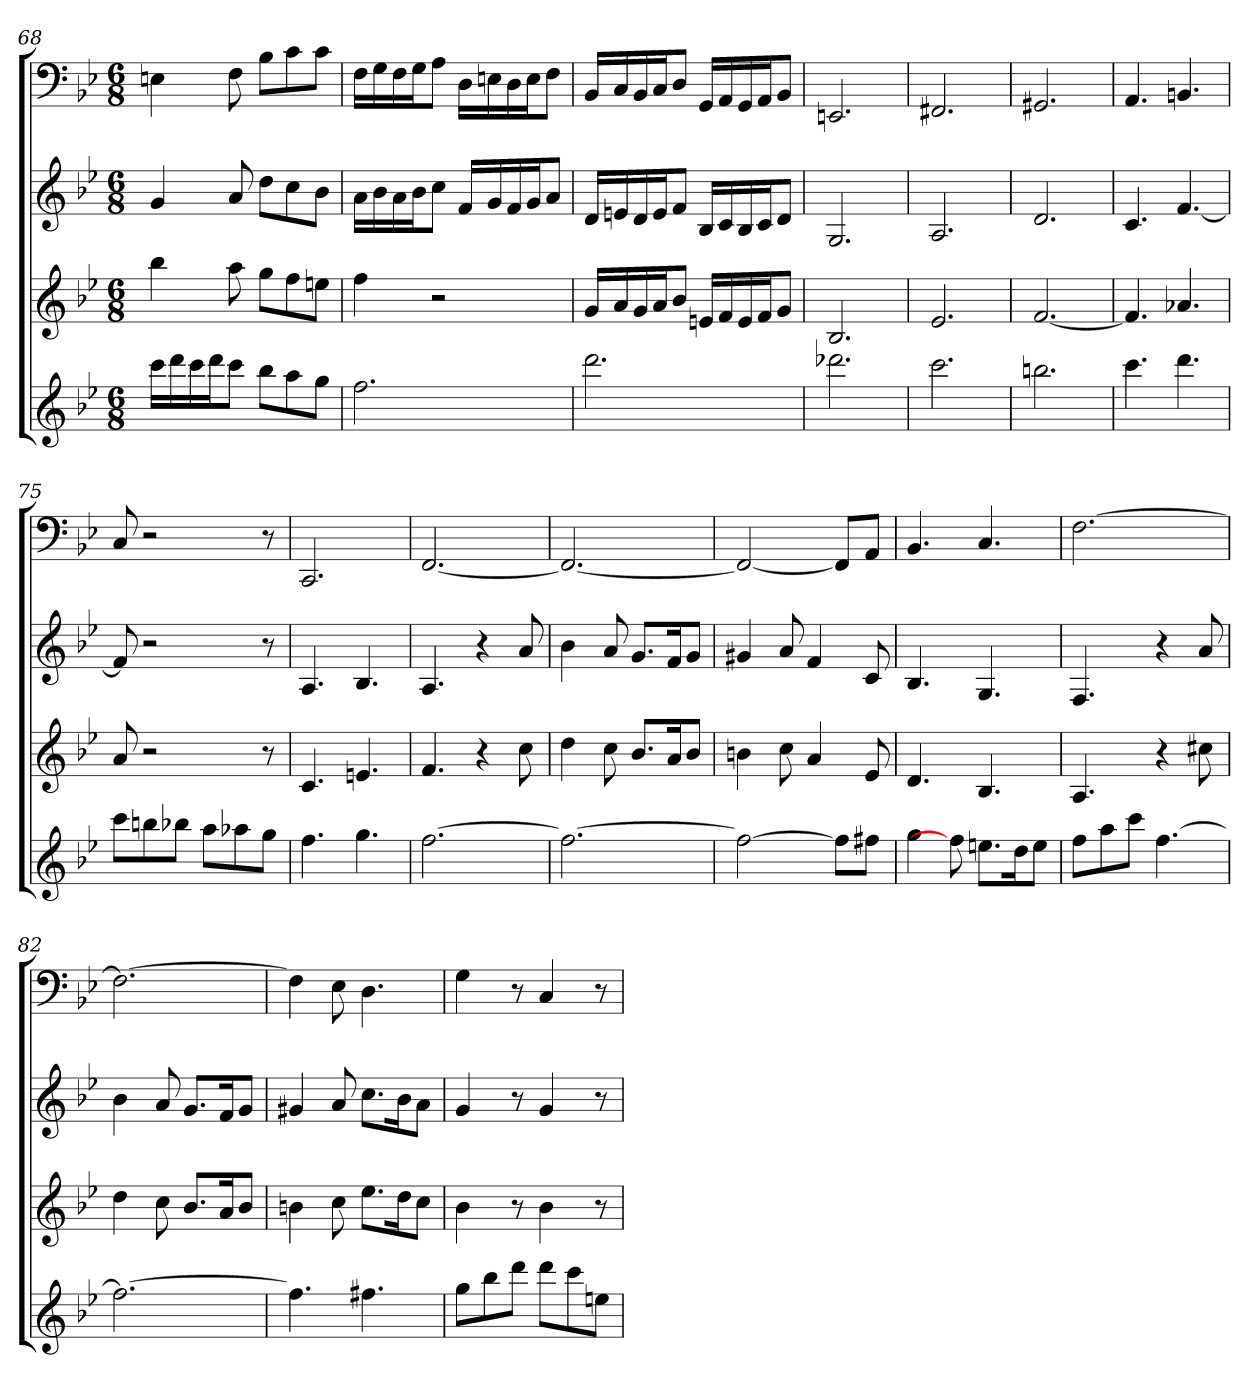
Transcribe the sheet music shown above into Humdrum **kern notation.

**kern	**kern	**kern	**kern
*part4	*part3	*part2	*part1
*staff4	*staff3	*staff2	*staff1
*k[b-e-]	*k[b-e-]	*k[b-e-]	*k[b-e-]
*B-:	*B-:	*B-:	*B-:
*M6/8	*M6/8	*M6/8	*M6/8
=68	=68	=68	=68
16cccLL	4bb-	4g	4En
16ddd	.	.	.
16ccc	.	.	.
16dddJ	.	.	.
8cccJ	8aa	8a	8F
8bb-L	8ggL	8ddL	8B-L
8aa	8ff	8cc	8c
8ggJ	8eenJ	8b-J	8cJ
=69	=69	=69	=69
2.ff	4ff	16aLL	16FLL
.	.	16b-	16G
.	.	16a	16F
.	.	16b-J	16GJ
.	2r	8ccJ	8AJ
.	.	16fLL	16DLL
.	.	16g	16En
.	.	16f	16D
.	.	16gJ	16EJ
.	.	8aJ	8FJ
=70	=70	=70	=70
2.ddd	16gLL	16dLL	16BB-LL
.	16a	16en	16C
.	16g	16d	16BB-
.	16aJ	16eJ	16CJ
.	8b-J	8fJ	8DJ
.	16enLL	16B-LL	16GGLL
.	16f	16c	16AA
.	16e	16B-	16GG
.	16fJ	16cJ	16AAJ
.	8gJ	8dJ	8BB-J
=71	=71	=71	=71
2.ddd-X	2.B-	2.G	2.EEn
=72	=72	=72	=72
2.ccc	2.e-	2.A	2.FF#X
=73	=73	=73	=73
2.bbn	[2.f	2.d	2.GG#X
=74	=74	=74	=74
4.ccc	4.f]	4.c	4.AA
4.ddd	4.a-X	[4.f	4.BBn
=75	=75	=75	=75
8cccL	8a	8f]	8C
8bbn	2r	2r	2r
8bb-XJ	.	.	.
8aaL	.	.	.
8aa-X	.	.	.
8ggJ	8r	8r	8r
=76	=76	=76	=76
4.ff	4.c	4.A	2.CC
4.gg	4.en	4.B-	.
=77	=77	=77	=77
[2.ff	4.f	4.A	[2.FF
.	4r	4r	.
.	8cc	8a	.
=78	=78	=78	=78
2.ff_	4dd	4b-	2.FF_
.	8cc	8a	.
.	8.b-L	8.gL	.
.	16aK	16fK	.
.	8b-J	8gJ	.
=79	=79	=79	=79
2ff_	4bn	4g#X	2FF_
.	8cc	8a	.
.	4a	4f	.
8ffL]	.	.	8FFL]
8ff#XJ	8e-	8c	8AAJ
=80	=80	=80	=80
4gg	4.d	4.B-	4.BB-
8ff]	.	.	.
8.eenL	4.B-	4.G	4.C
16ddK	.	.	.
8eeJ	.	.	.
=81	=81	=81	=81
8ffL	4.A	4.F	[2.F
8aa	.	.	.
8cccJ	.	.	.
[4.ff	4r	4r	.
.	8cc#X	8a	.
=82	=82	=82	=82
2.ff_	4dd	4b-	2.F_
.	8cc	8a	.
.	8.b-L	8.gL	.
.	16aK	16fK	.
.	8b-J	8gJ	.
=83	=83	=83	=83
4.ff]	4bn	4g#X	4F]
.	8cc	8a	8E-
4.ff#X	8.ee-L	8.ccL	4.D
.	16ddK	16b-K	.
.	8ccJ	8aJ	.
=84	=84	=84	=84
8ggL	4b-	4g	4G
8bb-	.	.	.
8dddJ	8r	8r	8r
8dddL	4b-	4g	4C
8ccc	.	.	.
8eenJ	8r	8r	8r
=	=	=	=
*-	*-	*-	*-
